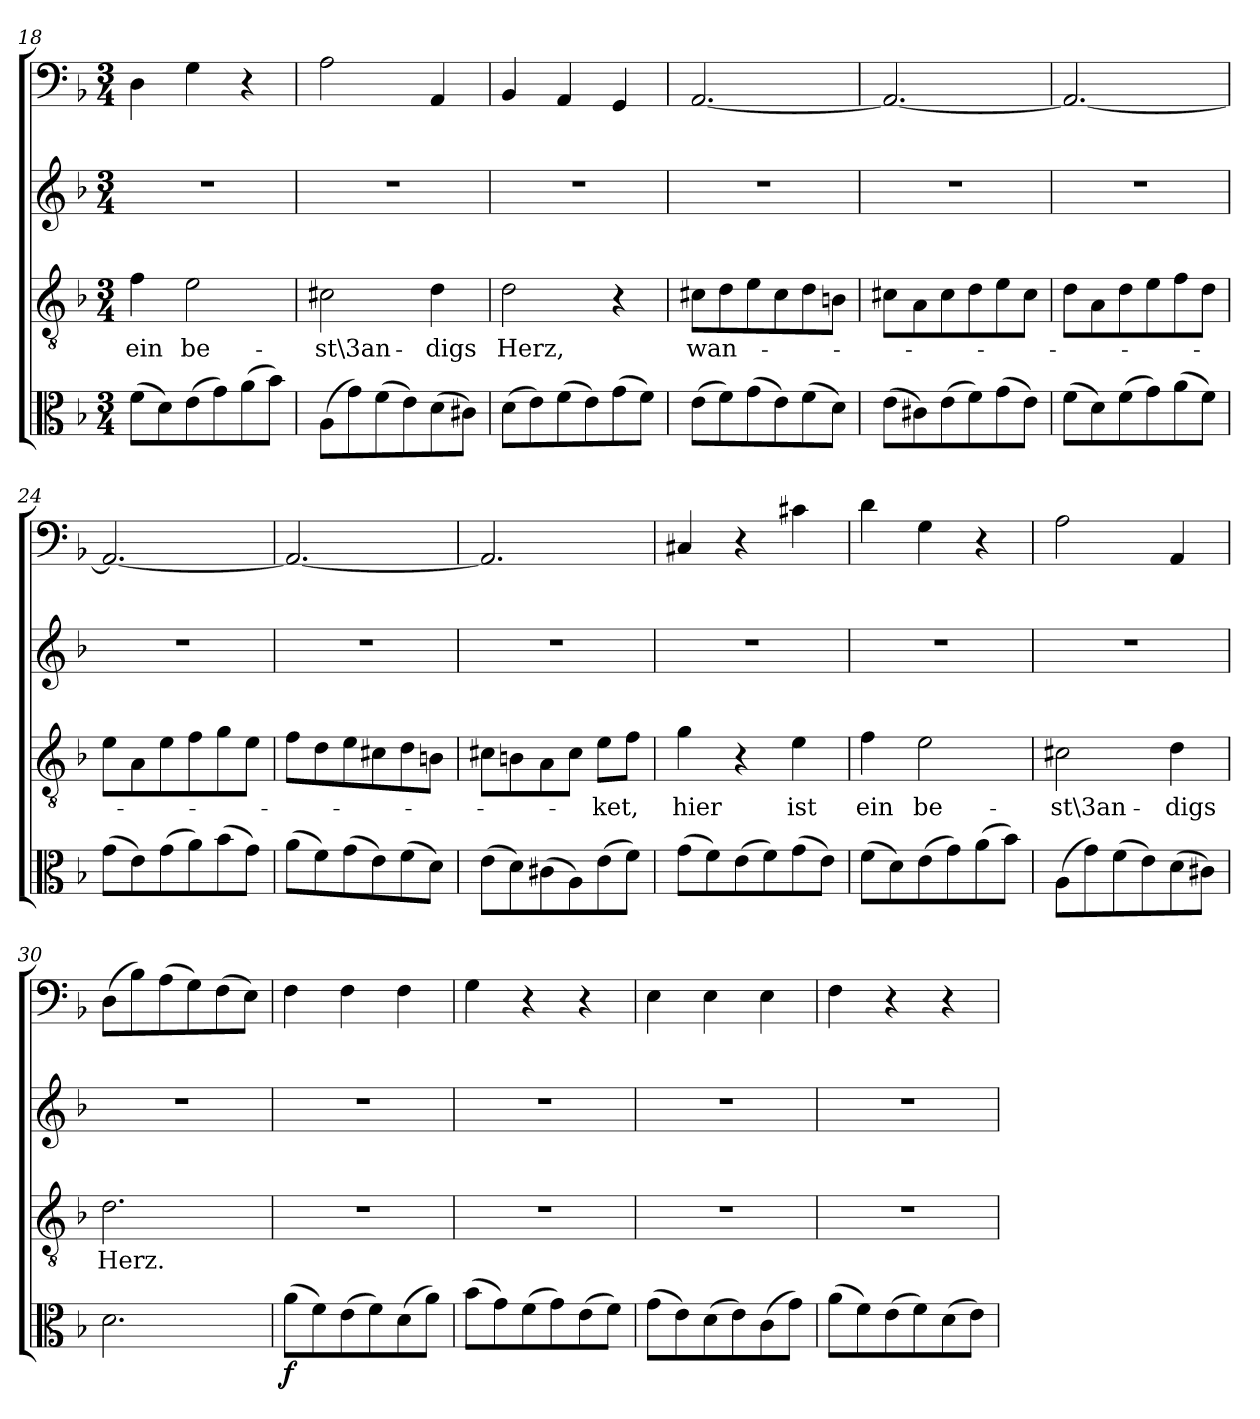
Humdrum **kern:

**kern	**dynam	**kern	**text	**kern	**kern
*part4	*part4	*part3	*part3	*part2	*part1
*staff4	*staff4	*staff3	*staff3	*staff2	*staff1
*clefC3	*	*clefGv2	*	*clefG2	*clefF4
*k[b-]	*	*k[b-]	*	*k[b-]	*k[b-]
*d:	*	*d:	*	*d:	*d:
*M3/4	*	*M3/4	*	*M3/4	*M3/4
=18	=18	=18	=18	=18	=18
(8f\L	.	4f\	ein	2.r	4D\
8d\)	.	.	.	.	.
(8e\	.	2e\	be-	.	4G\
8g\)	.	.	.	.	.
(8a\	.	.	.	.	4r
8b-\J)	.	.	.	.	.
=19	=19	=19	=19	=19	=19
(8A\L	.	2c#X\	-st\3an-	2.r	2A\
8g\)	.	.	.	.	.
(8f\	.	.	.	.	.
8e\)	.	.	.	.	.
(8d\	.	4d\	-digs	.	4AA/
8c#X\J)	.	.	.	.	.
=20	=20	=20	=20	=20	=20
(8d\L	.	2d\	Herz,	2.r	4BB-/
8e\)	.	.	.	.	.
(8f\	.	.	.	.	4AA/
8e\)	.	.	.	.	.
(8g\	.	4r	.	.	4GG/
8f\J)	.	.	.	.	.
=21	=21	=21	=21	=21	=21
(8e\L	.	8c#X\L	wan-	2.r	[2.AA/
8f\)	.	8d\	.	.	.
(8g\	.	8e\	.	.	.
8e\)	.	8c#\	.	.	.
(8f\	.	8d\	.	.	.
8d\J)	.	8Bn\J	.	.	.
=22	=22	=22	=22	=22	=22
(8e\L	.	8c#X\L	.	2.r	2.AA/_
8c#X\)	.	8A\	.	.	.
(8e\	.	8c#\	.	.	.
8f\)	.	8d\	.	.	.
(8g\	.	8e\	.	.	.
8e\J)	.	8c#\J	.	.	.
=23	=23	=23	=23	=23	=23
(8f\L	.	8d\L	.	2.r	2.AA/_
8d\)	.	8A\	.	.	.
(8f\	.	8d\	.	.	.
8g\)	.	8e\	.	.	.
(8a\	.	8f\	.	.	.
8f\J)	.	8d\J	.	.	.
=24	=24	=24	=24	=24	=24
(8g\L	.	8e\L	.	2.r	2.AA/_
8e\)	.	8A\	.	.	.
(8g\	.	8e\	.	.	.
8a\)	.	8f\	.	.	.
(8b-\	.	8g\	.	.	.
8g\J)	.	8e\J	.	.	.
=25	=25	=25	=25	=25	=25
(8a\L	.	8f\L	.	2.r	2.AA/_
8f\)	.	8d\	.	.	.
(8g\	.	8e\	.	.	.
8e\)	.	8c#X\	.	.	.
(8f\	.	8d\	.	.	.
8d\J)	.	8Bn\J	.	.	.
=26	=26	=26	=26	=26	=26
(8e\L	.	8c#X\L	.	2.r	2.AA/]
8d\)	.	8Bn\	.	.	.
(8c#X\	.	8A\	.	.	.
8A\)	.	8c#\J	.	.	.
(8e\	.	8e\L	-ket,	.	.
8f\J)	.	8f\J	.	.	.
=27	=27	=27	=27	=27	=27
(8g\L	.	4g\	hier	2.r	4C#X/
8f\)	.	.	.	.	.
(8e\	.	4r	.	.	4r
8f\)	.	.	.	.	.
(8g\	.	4e\	ist	.	4c#X\
8e\J)	.	.	.	.	.
=28	=28	=28	=28	=28	=28
(8f\L	.	4f\	ein	2.r	4d\
8d\)	.	.	.	.	.
(8e\	.	2e\	be-	.	4G\
8g\)	.	.	.	.	.
(8a\	.	.	.	.	4r
8b-\J)	.	.	.	.	.
=29	=29	=29	=29	=29	=29
(8A\L	.	2c#X\	-st\3an-	2.r	2A\
8g\)	.	.	.	.	.
(8f\	.	.	.	.	.
8e\)	.	.	.	.	.
(8d\	.	4d\	-digs	.	4AA/
8c#X\J)	.	.	.	.	.
=30	=30	=30	=30	=30	=30
2.d\	.	2.d\	Herz.	2.r	(8D\L
.	.	.	.	.	8B-\)
.	.	.	.	.	(8A\
.	.	.	.	.	8G\)
.	.	.	.	.	(8F\
.	.	.	.	.	8E\J)
=31	=31	=31	=31	=31	=31
(8a\L	f	2.r	.	2.r	4F\
8f\)	.	.	.	.	.
(8e\	.	.	.	.	4F\
8f\)	.	.	.	.	.
(8d\	.	.	.	.	4F\
8a\J)	.	.	.	.	.
=32	=32	=32	=32	=32	=32
(8b-\L	.	2.r	.	2.r	4G\
8g\)	.	.	.	.	.
(8f\	.	.	.	.	4r
8g\)	.	.	.	.	.
(8e\	.	.	.	.	4r
8f\J)	.	.	.	.	.
=33	=33	=33	=33	=33	=33
(8g\L	.	2.r	.	2.r	4E\
8e\)	.	.	.	.	.
(8d\	.	.	.	.	4E\
8e\)	.	.	.	.	.
(8c\	.	.	.	.	4E\
8g\J)	.	.	.	.	.
=34	=34	=34	=34	=34	=34
(8a\L	.	2.r	.	2.r	4F\
8f\)	.	.	.	.	.
(8e\	.	.	.	.	4r
8f\)	.	.	.	.	.
(8d\	.	.	.	.	4r
8e\J)	.	.	.	.	.
=	=	=	=	=	=
*-	*-	*-	*-	*-	*-
